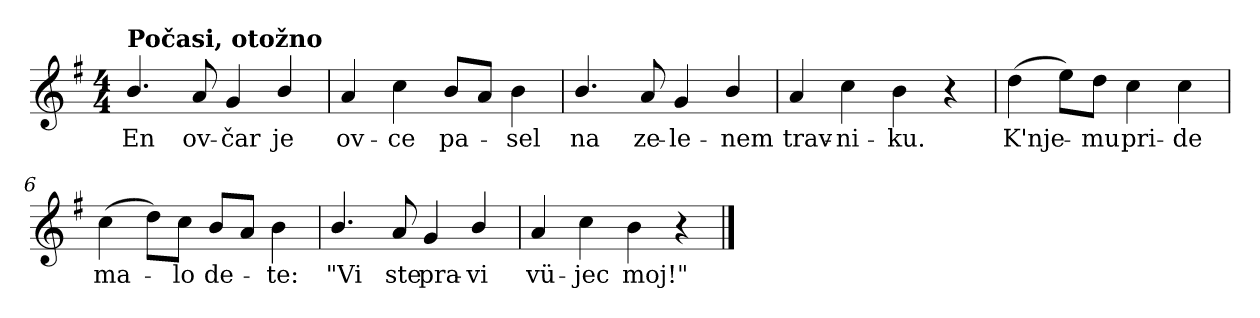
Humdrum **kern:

**kern	**text
*part1	*part1
*staff1	*staff1
*clefG2	*
*k[f#]	*
*G:	*
*M4/4	*
=1	=1
!LO:TX:a:B:t=Počasi, otožno	!
4.b/	En
8a/	ov-
4g/	-čar
4b/	je
=2	=2
4a/	ov-
4cc\	-ce
8b/L	pa-
8a/J	.
4b\	-sel
=3	=3
4.b/	na
8a/	ze-
4g/	-le-
4b/	-nem
=4	=4
4a/	trav-
4cc\	-ni-
4b\	-ku.
4r	.
=5	=5
(>4dd\	K'nje-
8ee\L)	.
8dd\J	-mu
4cc\	pri-
4cc\	-de
!!LO:LB:g=z
=6	=6
(>4cc\	ma-
8dd\L)	.
8cc\J	-lo
8b/L	de-
8a/J	.
4b\	-te:
=7	=7
4.b/	"Vi
8a/	ste
4g/	pra-
4b/	-vi
=8	=8
4a/	vü-
4cc\	-jec
4b\	moj!"
4r	.
==	==
*-	*-
